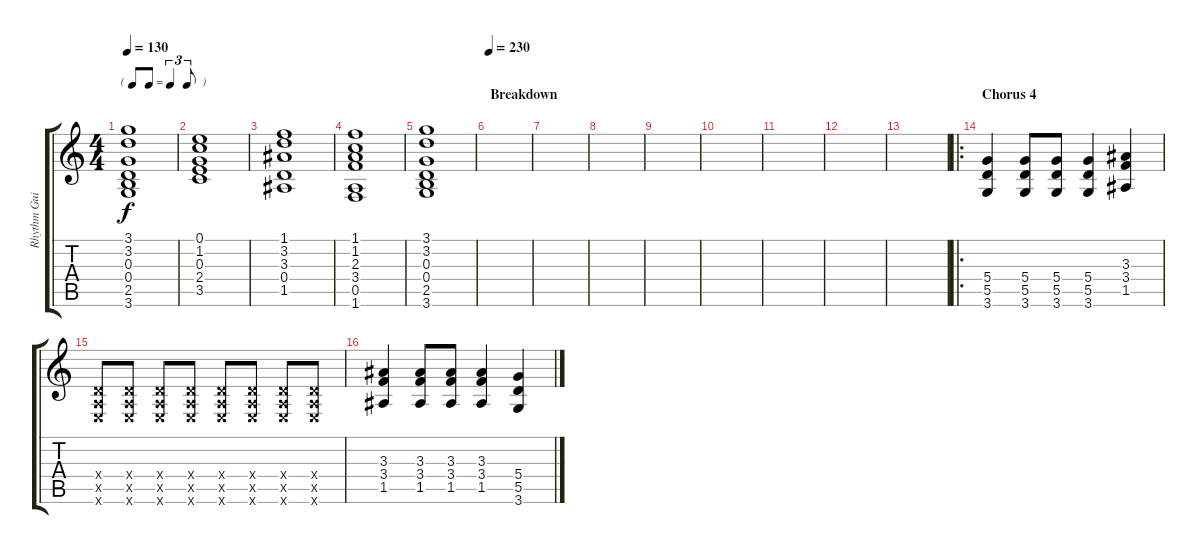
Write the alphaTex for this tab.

\track ("Rhythm Guitar" "Rhythm Gui") {instrument distortionguitar}
\staff {score tabs}
\tuning (E4 B3 G3 D3 A2 E2) {hide}
\ts (4 4)
\tf triplet8th
\tempo 130
\clef g2
\ks c
(3.1 3.2 0.3 0.4 2.5 3.6).1{dy f} |
(0.1 1.2 0.3 2.4 3.5).1 |
(1.1 3.2 3.3 0.4 1.5).1 |
(1.1 1.2 2.3 3.4 0.5 1.6).1 |
(3.1 3.2 0.3 0.4 2.5 3.6).1 |
\section ("" "Breakdown")
\tempo 230
|
|
|
|
|
|
|
|
\ro
\section ("" "Chorus 4")
(5.4 5.5 3.6).4 (5.4 5.5 3.6).8 (5.4 5.5 3.6).8 (5.4 5.5 3.6).4 (3.3 3.4 1.5).4 |
(0.4{x} 0.5{x} 0.6{x}).8 (0.4{x} 0.5{x} 0.6{x}).8 (0.4{x} 0.5{x} 0.6{x}).8 (0.4{x} 0.5{x} 0.6{x}).8 (0.4{x} 0.5{x} 0.6{x}).8 (0.4{x} 0.5{x} 0.6{x}).8 (0.4{x} 0.5{x} 0.6{x}).8 (0.4{x} 0.5{x} 0.6{x}).8 |
(3.3 3.4 1.5).4 (3.3 3.4 1.5).8 (3.3 3.4 1.5).8 (3.3 3.4 1.5).4 (5.4 5.5 3.6).4
